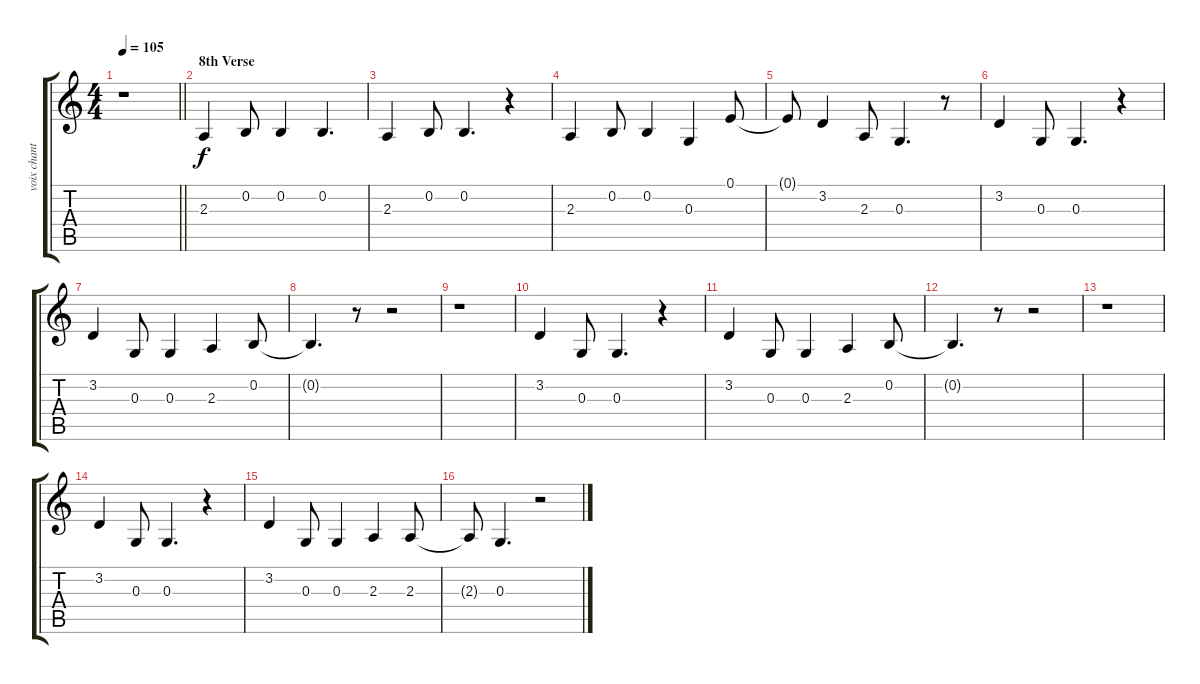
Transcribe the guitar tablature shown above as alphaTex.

\track ("voix chant" "voix chant") {instrument lead2sawtooth}
\staff {score tabs}
\tuning (E4 B3 G3 D3 A2 E2) {hide}
\ts (4 4)
\tempo 105
\clef g2
\barLineRight lightlight
\ks c
r.1{dy f} |
\section ("" "8th Verse")
2.3.4 0.2.8 0.2.4 0.2.4{d} |
2.3.4 0.2.8 0.2.4{d} r.4 |
2.3.4 0.2.8 0.2.4 0.3.4 0.1.8 |
0.1{t}.8 3.2.4 2.3.8 0.3.4{d} r.8 |
3.2.4 0.3.8 0.3.4{d} r.4 |
3.2.4 0.3.8 0.3.4 2.3.4 0.2.8 |
0.2{t}.4{d} r.8 r.2 |
r.1 |
3.2.4 0.3.8 0.3.4{d} r.4 |
3.2.4 0.3.8 0.3.4 2.3.4 0.2.8 |
0.2{t}.4{d} r.8 r.2 |
r.1 |
3.2.4 0.3.8 0.3.4{d} r.4 |
3.2.4 0.3.8 0.3.4 2.3.4 2.3.8 |
2.3{t}.8 0.3.4{d} r.2
